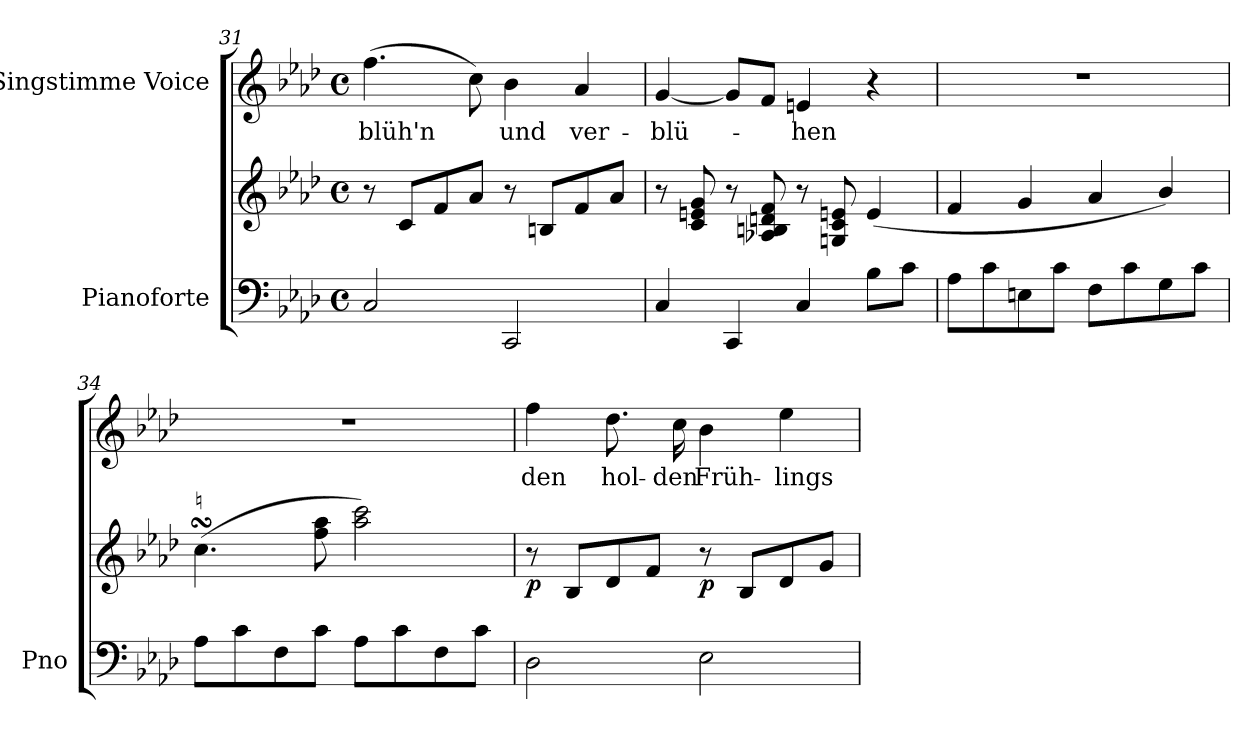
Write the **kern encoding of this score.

**kern	**kern	**dynam	**kern	**text
*part2	*part2	*part2	*part1	*part1
*staff3	*staff2	*staff2/3	*staff1	*staff1
*I"Pianoforte	*	*	*I"Singstimme Voice	*
*I'Pno	*	*	*	*
*clefF4	*clefG2	*	*clefG2	*
*k[b-e-a-d-]	*k[b-e-a-d-]	*	*k[b-e-a-d-]	*
*M4/4	*M4/4	*	*M4/4	*
*met(c)	*met(c)	*	*met(c)	*
=31	=31	=31	=31	=31
2C/	8r	.	(4.ff\	blüh'n
.	8c/L	.	.	.
.	8f/	.	.	.
.	8a-/J	.	8cc\)	.
2CC/	8r	.	4b-\	und
.	8Bn/L	.	.	.
.	8f/	.	4a-/	ver-
.	8a-/J	.	.	.
=32	=32	=32	=32	=32
4C/	8r	.	[4g/	-blü-
.	8c/ 8en/ 8g/	.	.	.
4CC/	8r	.	8g/L]	.
.	8A-X/ 8Bn/ 8dn/ 8f/	.	8f/J	.
4C/	8r	.	4en/	-hen
.	8Gn/ 8c/ 8en/	.	.	.
8B-\L	(4e/	.	4r	.
8c\J	.	.	.	.
=33	=33	=33	=33	=33
8A-\L	4f/	.	1r	.
8c\	.	.	.	.
8En\	4g/	.	.	.
8c\J	.	.	.	.
8F\L	4a-/	.	.	.
8c\	.	.	.	.
8G\	4b-/)	.	.	.
8c\J	.	.	.	.
=34	=34	=34	=34	=34
!	!LO:TX:a:t=♮	!	!	!
8A-\L	(4.ccsSsS\	.	1r	.
8c\	.	.	.	.
8F\	.	.	.	.
8c\J	8ff\ 8aa-\	.	.	.
8A-\L	2aa-\ 2ccc\)	.	.	.
8c\	.	.	.	.
8F\	.	.	.	.
8c\J	.	.	.	.
=35	=35	=35	=35	=35
!	!	!LO:DY:b	!	!
2D-\	8r	p	4ff\	den
.	8B-/L	.	.	.
.	8d-/	.	8.dd-\	hol-
.	8f/J	.	.	.
.	.	.	16cc\	-den
!	!	!LO:DY:b	!	!
2E-\	8r	p	4b-\	Früh-
.	8B-/L	.	.	.
.	8d-/	.	4ee-\	-lings-
.	8g/J	.	.	.
=	=	=	=	=
*-	*-	*-	*-	*-
